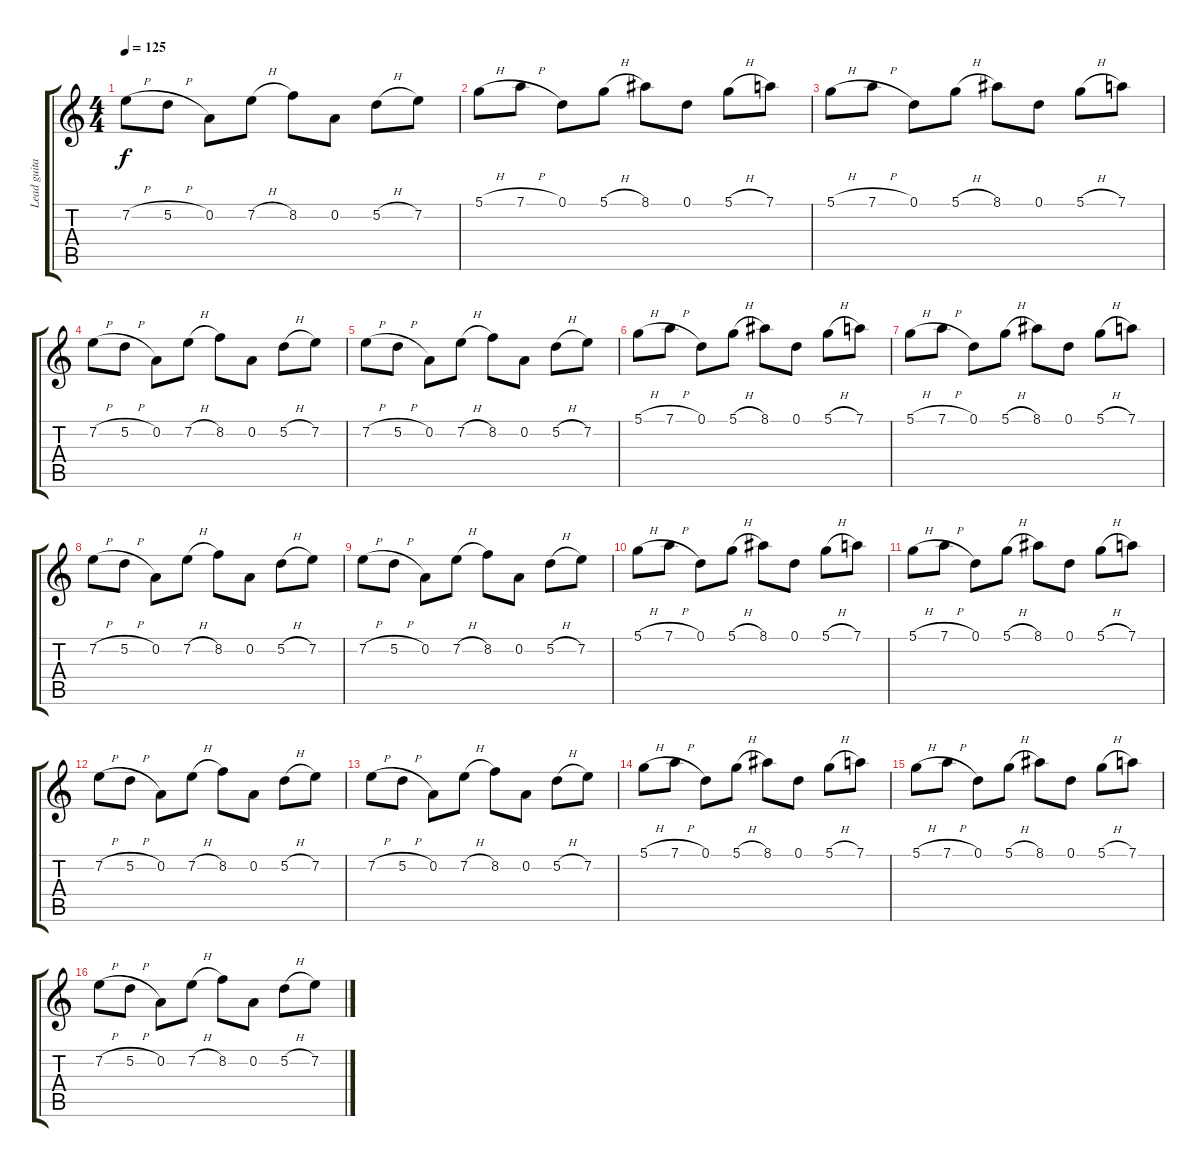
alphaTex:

\track ("Lead guitar" "Lead guita") {instrument distortionguitar}
\staff {score tabs}
\tuning (D4 A3 F3 C3 G2 D2) {hide}
\ts (4 4)
\tempo 125
\clef g2
\ks c
7.2{h}.8{dy f} 5.2{h}.8 0.2.8 7.2{h}.8 8.2.8 0.2.8 5.2{h}.8 7.2.8 |
5.1{h}.8 7.1{h}.8 0.1.8 5.1{h}.8 8.1.8 0.1.8 5.1{h}.8 7.1.8 |
5.1{h}.8 7.1{h}.8 0.1.8 5.1{h}.8 8.1.8 0.1.8 5.1{h}.8 7.1.8 |
7.2{h}.8 5.2{h}.8 0.2.8 7.2{h}.8 8.2.8 0.2.8 5.2{h}.8 7.2.8 |
7.2{h}.8 5.2{h}.8 0.2.8 7.2{h}.8 8.2.8 0.2.8 5.2{h}.8 7.2.8 |
5.1{h}.8 7.1{h}.8 0.1.8 5.1{h}.8 8.1.8 0.1.8 5.1{h}.8 7.1.8 |
5.1{h}.8 7.1{h}.8 0.1.8 5.1{h}.8 8.1.8 0.1.8 5.1{h}.8 7.1.8 |
7.2{h}.8 5.2{h}.8 0.2.8 7.2{h}.8 8.2.8 0.2.8 5.2{h}.8 7.2.8 |
7.2{h}.8 5.2{h}.8 0.2.8 7.2{h}.8 8.2.8 0.2.8 5.2{h}.8 7.2.8 |
5.1{h}.8 7.1{h}.8 0.1.8 5.1{h}.8 8.1.8 0.1.8 5.1{h}.8 7.1.8 |
5.1{h}.8 7.1{h}.8 0.1.8 5.1{h}.8 8.1.8 0.1.8 5.1{h}.8 7.1.8 |
7.2{h}.8 5.2{h}.8 0.2.8 7.2{h}.8 8.2.8 0.2.8 5.2{h}.8 7.2.8 |
7.2{h}.8 5.2{h}.8 0.2.8 7.2{h}.8 8.2.8 0.2.8 5.2{h}.8 7.2.8 |
5.1{h}.8 7.1{h}.8 0.1.8 5.1{h}.8 8.1.8 0.1.8 5.1{h}.8 7.1.8 |
5.1{h}.8 7.1{h}.8 0.1.8 5.1{h}.8 8.1.8 0.1.8 5.1{h}.8 7.1.8 |
7.2{h}.8 5.2{h}.8 0.2.8 7.2{h}.8 8.2.8 0.2.8 5.2{h}.8 7.2.8
